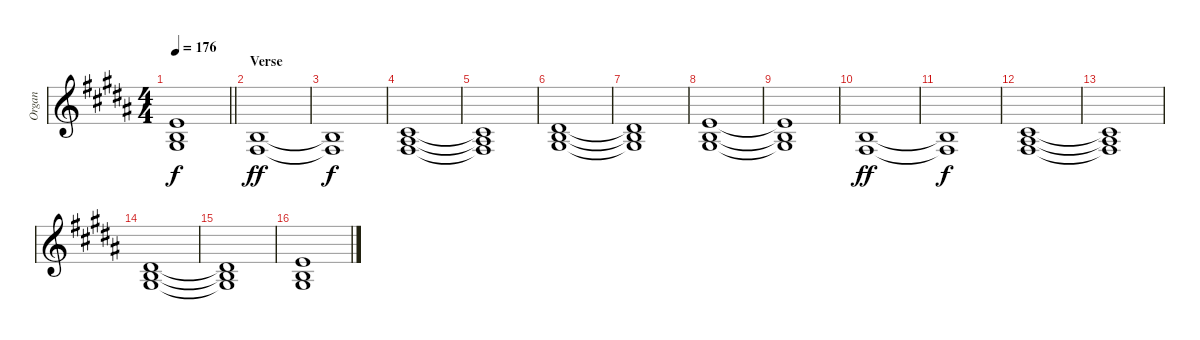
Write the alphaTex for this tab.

\track ("Organ" "Organ") {instrument drawbarorgan}
\staff {score}
\tuning (E4 B3 G3 D3 A2 E2) {hide}
\ts (4 4)
\tempo 176
\clef g2
\barLineRight lightlight
\ks b
(0.1 0.2 1.3).1{dy f} |
\section ("" "Verse")
(0.2 4.4).1{dy ff} |
(0.2{t} 4.4{t}).1{dy f} |
(2.2 3.3 4.4).1 |
(2.2{t} 3.3{t} 4.4{t}).1 |
(0.2 8.3 6.4).1 |
(0.2{t} 8.3{t} 6.4{t}).1 |
(0.1 0.2 1.3).1 |
(0.1{t} 0.2{t} 1.3{t}).1 |
(0.2 4.4).1{dy ff} |
(0.2{t} 4.4{t}).1{dy f} |
(2.2 3.3 4.4).1 |
(2.2{t} 3.3{t} 4.4{t}).1 |
(0.2 8.3 6.4).1 |
(0.2{t} 8.3{t} 6.4{t}).1 |
(0.1 0.2 1.3).1
